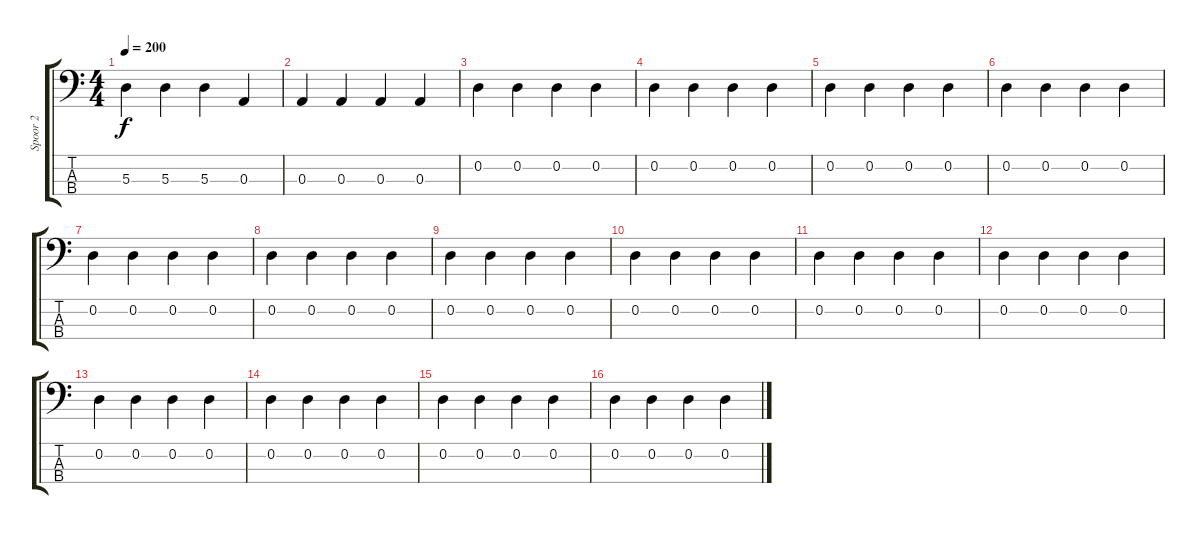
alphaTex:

\track ("Spoor 2" "Spoor 2") {instrument electricbassfinger}
\staff {score tabs}
\tuning (G2 D2 A1 E1) {hide}
\ts (4 4)
\tempo 200
\clef f4
\ks c
5.3.4{dy f} 5.3.4 5.3.4 0.3.4 |
0.3.4 0.3.4 0.3.4 0.3.4 |
0.2.4 0.2.4 0.2.4 0.2.4 |
0.2.4 0.2.4 0.2.4 0.2.4 |
0.2.4 0.2.4 0.2.4 0.2.4 |
0.2.4 0.2.4 0.2.4 0.2.4 |
0.2.4 0.2.4 0.2.4 0.2.4 |
0.2.4 0.2.4 0.2.4 0.2.4 |
0.2.4 0.2.4 0.2.4 0.2.4 |
0.2.4 0.2.4 0.2.4 0.2.4 |
0.2.4 0.2.4 0.2.4 0.2.4 |
0.2.4 0.2.4 0.2.4 0.2.4 |
0.2.4 0.2.4 0.2.4 0.2.4 |
0.2.4 0.2.4 0.2.4 0.2.4 |
0.2.4 0.2.4 0.2.4 0.2.4 |
0.2.4 0.2.4 0.2.4 0.2.4
